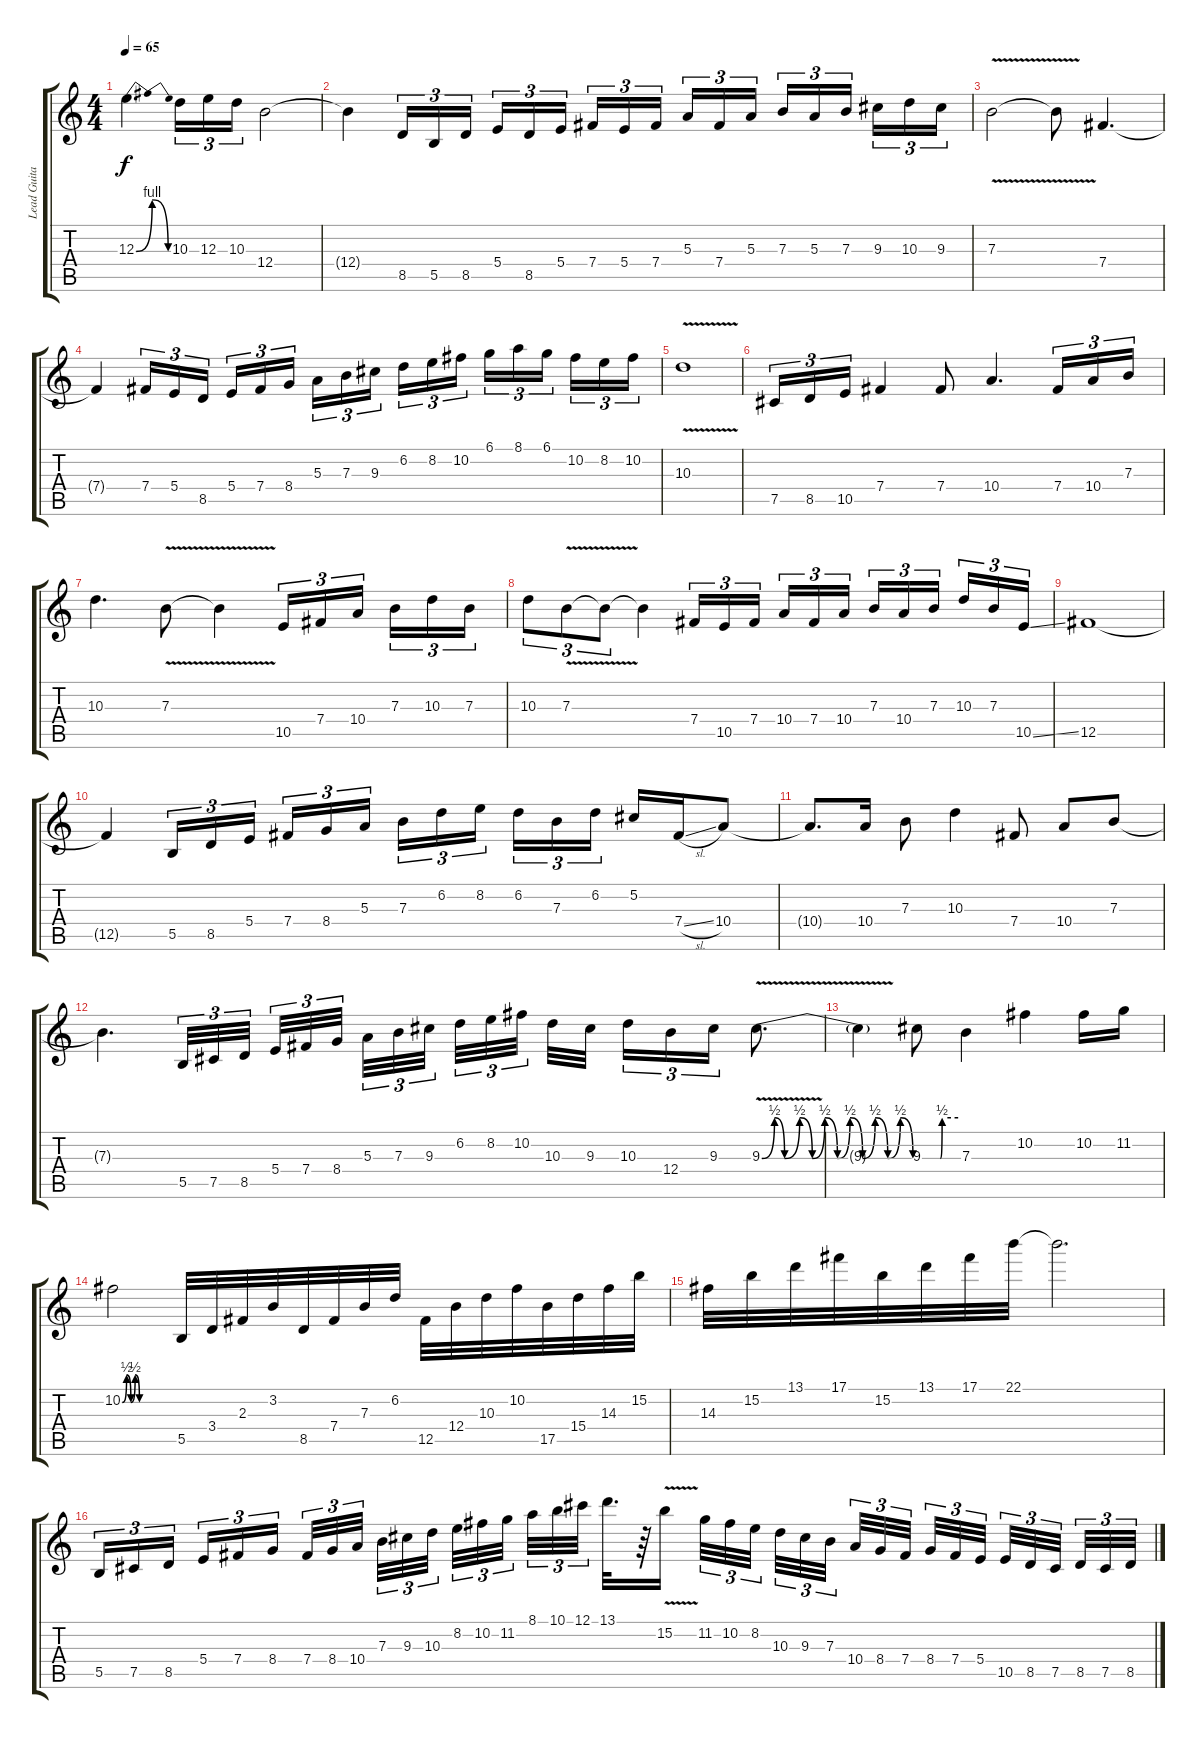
\track ("Lead Guitar One" "Lead Guita") {instrument acousticguitarsteel}
\staff {score tabs}
\tuning (Db4 Ab3 E3 B2 Gb2 B1) {hide}
\ts (4 4)
\tempo 65
\clef g2
\ks c
12.3{be (bendrelease 0 0 10 4 20 4 60 0)}.4{d dy f} 10.3.16{tu (3 2)} 12.3.16{tu (3 2)} 10.3.16{tu (3 2)} 12.4.2 |
12.4{t}.4 8.5.16{tu (3 2)} 5.5.16{tu (3 2)} 8.5.16{tu (3 2) beam splitsecondary} 5.4.16{tu (3 2)} 8.5.16{tu (3 2)} 5.4.16{tu (3 2)} 7.4.16{tu (3 2)} 5.4.16{tu (3 2)} 7.4.16{tu (3 2) beam splitsecondary} 5.3.16{tu (3 2)} 7.4.16{tu (3 2)} 5.3.16{tu (3 2)} 7.3.16{tu (3 2)} 5.3.16{tu (3 2)} 7.3.16{tu (3 2) beam splitsecondary} 9.3.16{tu (3 2)} 10.3.16{tu (3 2)} 9.3.16{tu (3 2)} |
7.3{v}.2 7.3{t}.8 7.4.4{d} |
7.4{t}.4 7.4.16{tu (3 2)} 5.4.16{tu (3 2)} 8.5.16{tu (3 2) beam splitsecondary} 5.4.16{tu (3 2)} 7.4.16{tu (3 2)} 8.4.16{tu (3 2)} 5.3.16{tu (3 2)} 7.3.16{tu (3 2)} 9.3.16{tu (3 2) beam splitsecondary} 6.2.16{tu (3 2)} 8.2.16{tu (3 2)} 10.2.16{tu (3 2)} 6.1.16{tu (3 2)} 8.1.16{tu (3 2)} 6.1.16{tu (3 2) beam splitsecondary} 10.2.16{tu (3 2)} 8.2.16{tu (3 2)} 10.2.16{tu (3 2)} |
10.3{v}.1 |
7.5.16{tu (3 2)} 8.5.16{tu (3 2)} 10.5.16{tu (3 2)} 7.4.4 7.4.8 10.4.4{d} 7.4.16{tu (3 2)} 10.4.16{tu (3 2)} 7.3.16{tu (3 2)} |
10.3.4{d} 7.3{v}.8 7.3{t}.4 10.5.16{tu (3 2)} 7.4.16{tu (3 2)} 10.4.16{tu (3 2) beam splitsecondary} 7.3.16{tu (3 2)} 10.3.16{tu (3 2)} 7.3.16{tu (3 2)} |
10.3.8{tu (3 2)} 7.3{v}.8{tu (3 2)} 7.3{t}.8{tu (3 2)} 7.3{t}.4 7.4.16{tu (3 2)} 10.5.16{tu (3 2)} 7.4.16{tu (3 2) beam splitsecondary} 10.4.16{tu (3 2)} 7.4.16{tu (3 2)} 10.4.16{tu (3 2)} 7.3.16{tu (3 2)} 10.4.16{tu (3 2)} 7.3.16{tu (3 2) beam splitsecondary} 10.3.16{tu (3 2)} 7.3.16{tu (3 2)} 10.5{ss}.16{tu (3 2)} |
12.5.1 |
12.5{t}.4 5.5.16{tu (3 2)} 8.5.16{tu (3 2)} 5.4.16{tu (3 2) beam splitsecondary} 7.4.16{tu (3 2)} 8.4.16{tu (3 2)} 5.3.16{tu (3 2)} 7.3.16{tu (3 2)} 6.2.16{tu (3 2)} 8.2.16{tu (3 2) beam splitsecondary} 6.2.16{tu (3 2)} 7.3.16{tu (3 2)} 6.2.16{tu (3 2)} 5.2.16 7.4{sl}.16 10.4.8 |
10.4{t}.8{d} 10.4.16 7.3.8 10.3.4 7.4.8 10.4.8 7.3.8 |
7.3{t}.4{d} 5.5.32{tu (3 2)} 7.5.32{tu (3 2)} 8.5.32{tu (3 2) beam splitsecondary} 5.4.32{tu (3 2)} 7.4.32{tu (3 2)} 8.4.32{tu (3 2)} 5.3.32{tu (3 2)} 7.3.32{tu (3 2)} 9.3.32{tu (3 2) beam splitsecondary} 6.2.32{tu (3 2)} 8.2.32{tu (3 2)} 10.2.32{tu (3 2) beam splitsecondary} 10.3.32 9.3.32{beam splitsecondary} 10.3.16{tu (3 2)} 12.4.16{tu (3 2)} 9.3.16{tu (3 2)} 9.3{be (custom 0 0 5 2 9 0 15 2 20 0 25 2 30 0 35 2 40 0 45 2 50 0 55 2 60 0) v}.8{d} |
9.3{t}.4 9.3{be (custom 0 0 30 0 33 2 60 2)}.8 7.3.4 10.2.4 10.2.16 11.2.16 |
10.2{be (custom 0 0 5 2 10 0 15 2 20 0 60 0)}.2 5.5.32 3.4.32 2.3.32 3.2.32 8.5.32 7.4.32 7.3.32 6.2.32 12.5.32 12.4.32 10.3.32 10.2.32 17.5.32 15.4.32 14.3.32 15.2.32 |
14.3.32 15.2.32 13.1.32 17.1.32 15.2.32 13.1.32 17.1.32 22.1.32 22.1{t}.2{d} |
5.5.16{tu (3 2)} 7.5.16{tu (3 2)} 8.5.16{tu (3 2) beam splitsecondary} 5.4.16{tu (3 2)} 7.4.16{tu (3 2)} 8.4.16{tu (3 2)} 7.4.32{tu (3 2)} 8.4.32{tu (3 2)} 10.4.32{tu (3 2) beam splitsecondary} 7.3.32{tu (3 2)} 9.3.32{tu (3 2)} 10.3.32{tu (3 2) beam splitsecondary} 8.2.32{tu (3 2)} 10.2.32{tu (3 2)} 11.2.32{tu (3 2) beam splitsecondary} 8.1.32{tu (3 2)} 10.1.32{tu (3 2)} 12.1.32{tu (3 2)} 13.1.32{d} r.64 15.2{v}.16{beam splitsecondary} 11.2.32{tu (3 2)} 10.2.32{tu (3 2)} 8.2.32{tu (3 2) beam splitsecondary} 10.3.32{tu (3 2)} 9.3.32{tu (3 2)} 7.3.32{tu (3 2)} 10.4.32{tu (3 2)} 8.4.32{tu (3 2)} 7.4.32{tu (3 2) beam splitsecondary} 8.4.32{tu (3 2)} 7.4.32{tu (3 2)} 5.4.32{tu (3 2) beam splitsecondary} 10.5.32{tu (3 2)} 8.5.32{tu (3 2)} 7.5.32{tu (3 2) beam splitsecondary} 8.5.32{tu (3 2)} 7.5.32{tu (3 2)} 8.5.32{tu (3 2)}
